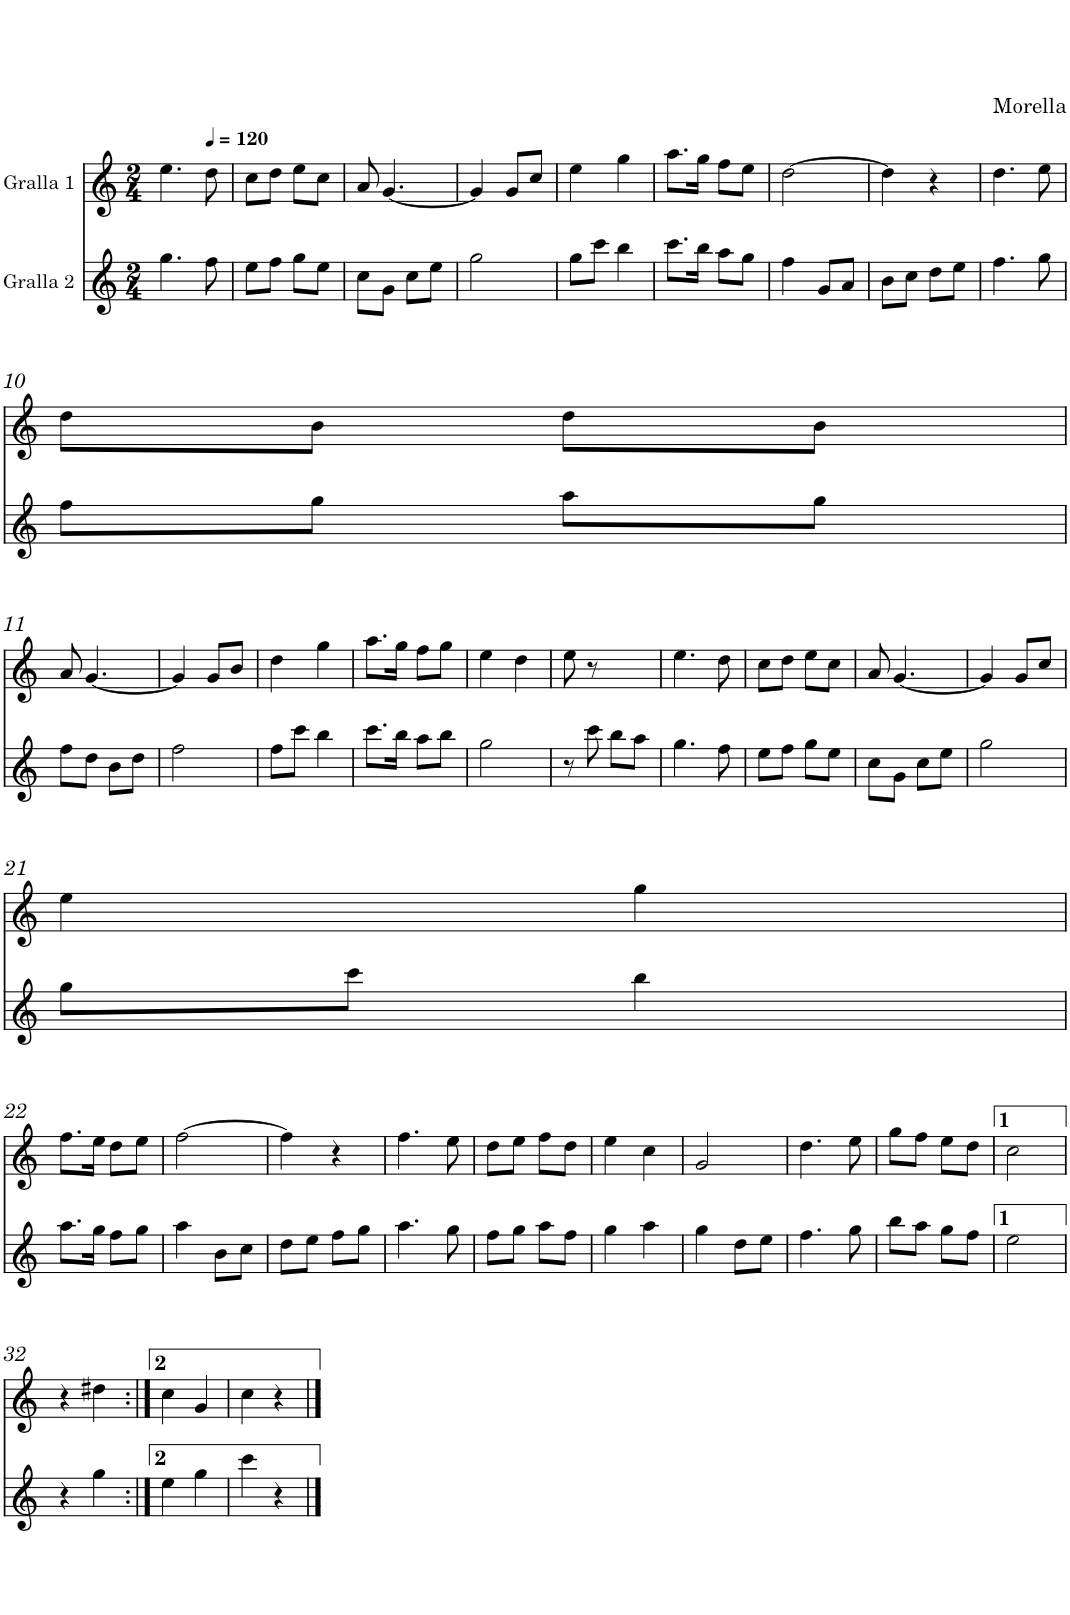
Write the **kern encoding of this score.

**kern	**kern
*part2	*part1
*staff2	*staff1
*I"Gralla 2	*I"Gralla 1
*clefG2	*clefG2
*Trd8c14	*
*k[]	*k[]
*M2/4	*M2/4
=1	=1
4.gg\	4.ee\
*	*MM120
8ff\	8dd\
=2	=2
8ee\L	8cc\L
8ff\J	8dd\J
8gg\L	8ee\L
8ee\J	8cc\J
=3	=3
8cc\L	8a/
8g\J	[4.g/
8cc\L	.
8ee\J	.
=4	=4
2gg\	4g/]
.	8g/L
.	8cc/J
=5	=5
8gg\L	4ee\
8ccc\J	.
4bb\	4gg\
=6	=6
8.ccc\L	8.aa\L
16bb\Jk	16gg\Jk
8aa\L	8ff\L
8gg\J	8ee\J
=7	=7
4ff\	[2dd\
8g/L	.
8a/J	.
=8	=8
8b\L	4dd\]
8cc\J	.
8dd\L	4r
8ee\J	.
=9	=9
4.ff\	4.dd\
8gg\	8ee\
!!LO:LB:g=z
=10	=10
8ff\L	8dd\L
8gg\J	8b\J
8aa\L	8dd\L
8gg\J	8b\J
!!LO:LB:g=z
=11	=11
8ff\L	8a/
8dd\J	[4.g/
8b\L	.
8dd\J	.
=12	=12
2ff\	4g/]
.	8g/L
.	8b/J
=13	=13
8ff\L	4dd\
8ccc\J	.
4bb\	4gg\
=14	=14
8.ccc\L	8.aa\L
16bb\Jk	16gg\Jk
8aa\L	8ff\L
8bb\J	8gg\J
=15	=15
2gg\	4ee\
.	4dd\
=16	=16
8r	8ee\
8ccc\	8r
8bb\L	4ryy
8aa\J	.
=17	=17
4.gg\	4.ee\
8ff\	8dd\
=18	=18
8ee\L	8cc\L
8ff\J	8dd\J
8gg\L	8ee\L
8ee\J	8cc\J
=19	=19
8cc\L	8a/
8g\J	[4.g/
8cc\L	.
8ee\J	.
=20	=20
2gg\	4g/]
.	8g/L
.	8cc/J
!!LO:LB:g=z
=21	=21
8gg\L	4ee\
8ccc\J	.
4bb\	4gg\
!!LO:LB:g=z
=22	=22
8.aa\L	8.ff\L
16gg\Jk	16ee\Jk
8ff\L	8dd\L
8gg\J	8ee\J
=23	=23
4aa\	[2ff\
8b\L	.
8cc\J	.
=24	=24
8dd\L	4ff\]
8ee\J	.
8ff\L	4r
8gg\J	.
=25	=25
4.aa\	4.ff\
8gg\	8ee\
=26	=26
8ff\L	8dd\L
8gg\J	8ee\J
8aa\L	8ff\L
8ff\J	8dd\J
=27	=27
4gg\	4ee\
4aa\	4cc\
=28	=28
4gg\	2g/
8dd\L	.
8ee\J	.
=29	=29
4.ff\	4.dd\
8gg\	8ee\
=30	=30
8bb\L	8gg\L
8aa\J	8ff\J
8gg\L	8ee\L
8ff\J	8dd\J
=31	=31
2ee\	2cc\
!!LO:LB:g=z
=32	=32
4r	4r
4gg\	4dd#X\
=33:|!	=33:|!
4ee\	4cc\
4gg\	4g/
=34	=34
4ccc\	4cc\
4r	4r
==	==
*-	*-
